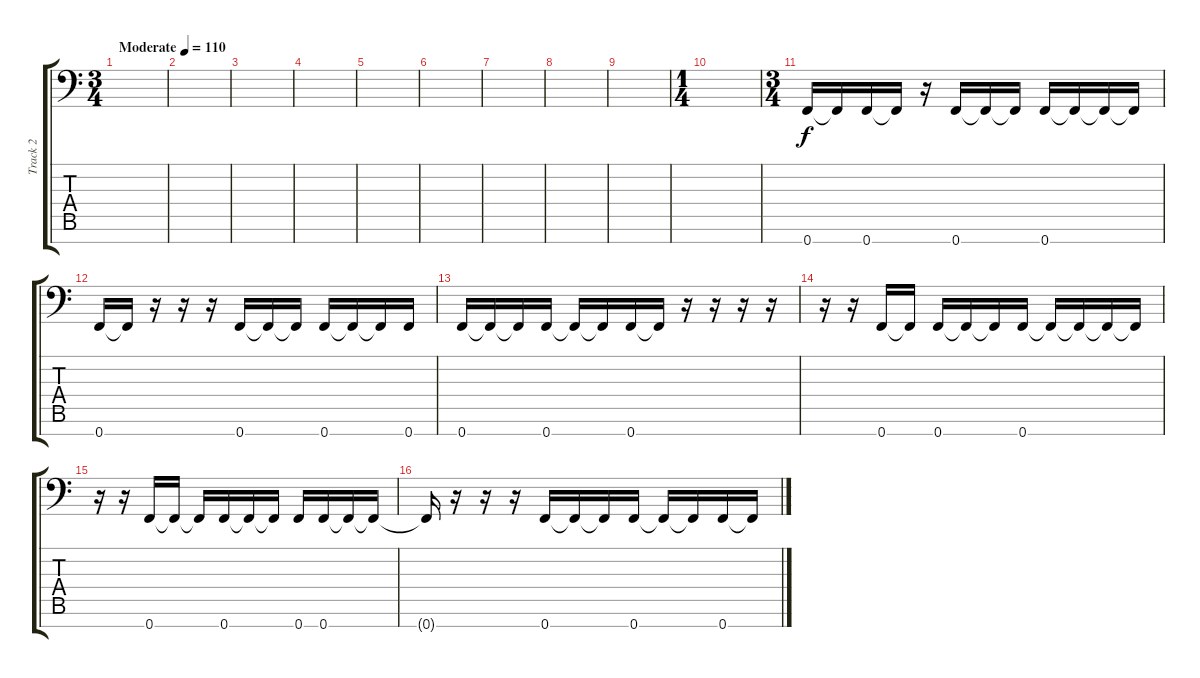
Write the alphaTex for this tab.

\track ("Track 2" "Track 2") {instrument distortionguitar}
\staff {score tabs}
\tuning (C4 G3 Eb3 Bb2 Ab2 Eb2 F1) {hide}
\ts (3 4)
\tempo (110 "Moderate")
\clef f4
\ks c
|
|
|
|
|
|
|
|
|
\ts (1 4)
|
\ts (3 4)
0.7.16 0.7{t}.16 0.7.16 0.7{t}.16 r.16 0.7.16 0.7{t}.16 0.7{t}.16 0.7.16 0.7{t}.16 0.7{t}.16 0.7{t}.16 |
0.7.16 0.7{t}.16 r.16 r.16 r.16 0.7.16 0.7{t}.16 0.7{t}.16 0.7.16 0.7{t}.16 0.7{t}.16 0.7.16 |
0.7.16 0.7{t}.16 0.7{t}.16 0.7.16 0.7{t}.16 0.7{t}.16 0.7.16 0.7{t}.16 r.16 r.16 r.16 r.16 |
r.16 r.16 0.7.16 0.7{t}.16 0.7.16 0.7{t}.16 0.7{t}.16 0.7.16 0.7{t}.16 0.7{t}.16 0.7{t}.16 0.7{t}.16 |
r.16 r.16 0.7.16 0.7{t}.16 0.7{t}.16 0.7.16 0.7{t}.16 0.7{t}.16 0.7.16 0.7.16 0.7{t}.16 0.7{t}.16 |
0.7{t}.16 r.16 r.16 r.16 0.7.16 0.7{t}.16 0.7{t}.16 0.7.16 0.7{t}.16 0.7{t}.16 0.7.16 0.7{t}.16
